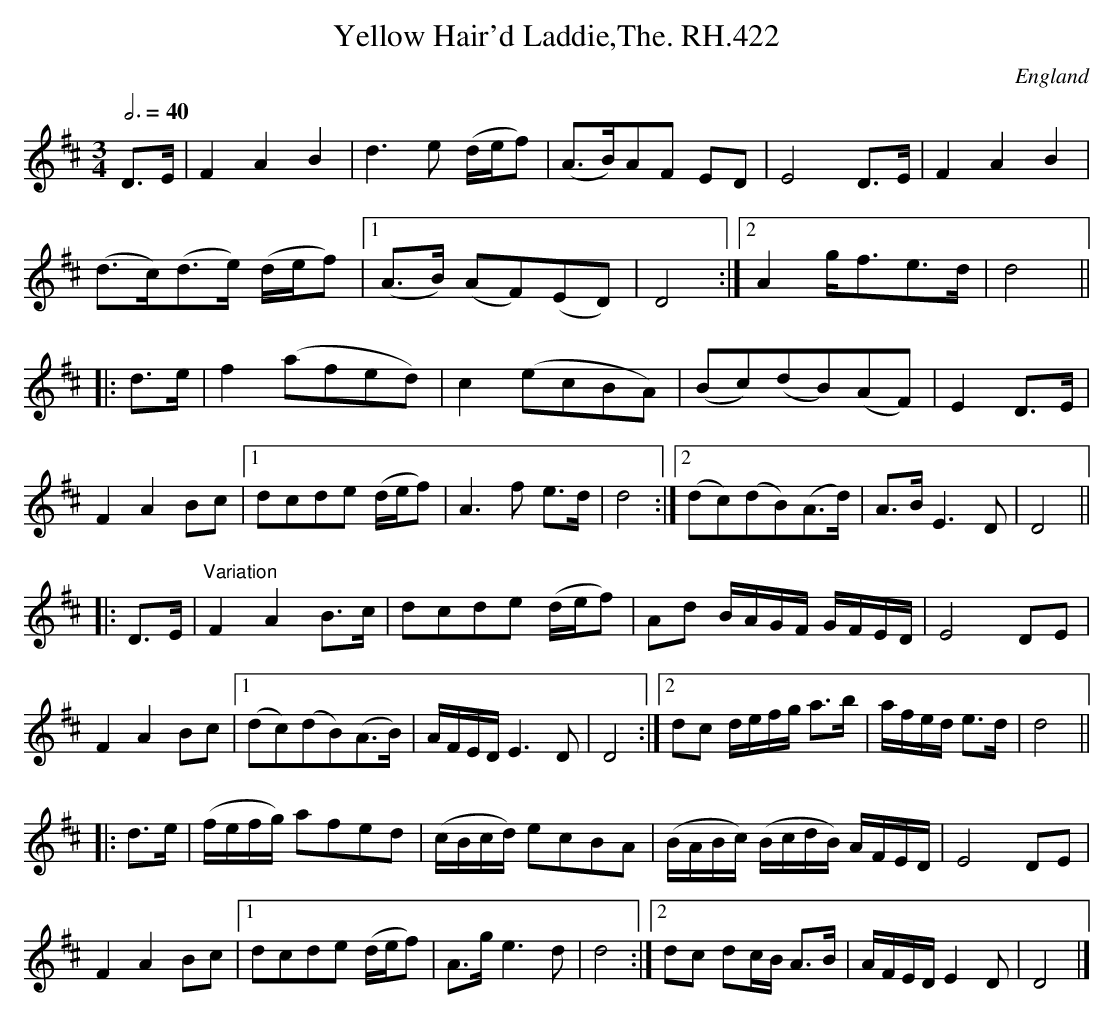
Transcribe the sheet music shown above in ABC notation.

X:1
T:Yellow Hair'd Laddie,The. RH.422
O:England
M:3/4
L:1/16
Q:3/4=40
K:D major
D3E|F4A4 B4|d6e2 (def2)|\
(A3B)A2F2 E2D2|E8 D3E|F4A4 B4|!
(d3c)(d3e) (def2)|1(A3B) (A2F2)(E2D2)|\
D8:|2A4gf3e3d|d8||!
|:d3e|f4(a2f2e2d2)|c4(e2c2B2A2)|\
(B2c2)(d2B2)(A2F2)|E4D3E|!
F4A4B2c2|1d2c2d2e2 (def2)|A6f2 e3d|d8:|2\
(d2c2)(d2B2)(A3d)|A3BE6D2|D8||!
|:D3E|"Variation"F4A4B3c|d2c2d2e2 (def2)|\
A2d2 BAGF GFED|E8D2E2|!
F4A4B2c2|1(d2c2)(d2B2)(A3B)|AFED E6D2|D8:|2\
d2c2 defg a3b|afed e3d|d8||!
|:d3e|(fefg) a2f2e2d2|(cBcd) e2c2B2A2|\
(BABc) (BcdB) AFED|E8D2E2|!
F4A4B2c2|1d2c2d2e2 (def2)|\
A3ge6d2|d8:|2d2c2 d2cB A3B|AFED E4D2|D8|]
